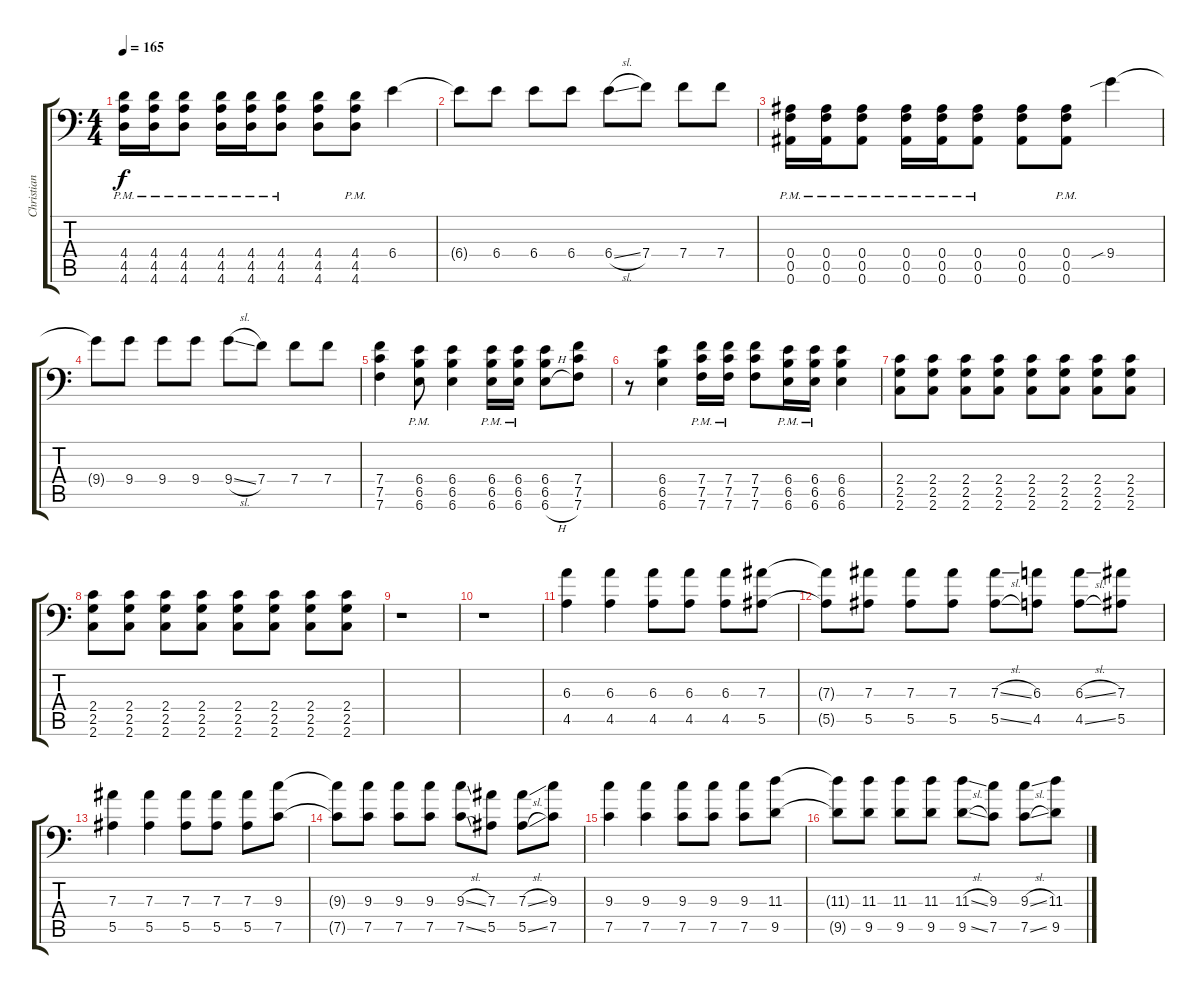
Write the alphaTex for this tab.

\track ("Christian" "Christian") {instrument distortionguitar}
\staff {score tabs}
\tuning (C4 G3 Eb3 Bb2 F2 Bb1) {hide}
\ts (4 4)
\tempo 165
\clef f4
\ks c
(4.4 4.5{pm} 4.6).16{dy f} (4.4 4.5{pm} 4.6).16 (4.4 4.5{pm} 4.6).8 (4.4 4.5{pm} 4.6).16 (4.4 4.5{pm} 4.6).16 (4.4 4.5{pm} 4.6).8 (4.4 4.5 4.6).8 (4.4 4.5 4.6{pm}).8 6.4.4 |
6.4{t}.8 6.4.8 6.4.8 6.4.8 6.4{sl}.8 7.4.8 7.4.8 7.4.8 |
(0.4 0.5{pm} 0.6).16 (0.4 0.5{pm} 0.6).16 (0.4 0.5{pm} 0.6).8 (0.4 0.5{pm} 0.6).16 (0.4 0.5{pm} 0.6).16 (0.4 0.5{pm} 0.6).8 (0.4 0.5 0.6).8 (0.4 0.5{pm} 0.6).8 9.4{sib}.4 |
9.4{t}.8 9.4.8 9.4.8 9.4.8 9.4{sl}.8 7.4.8 7.4.8 7.4.8 |
(7.4 7.5 7.6).4 (6.4 6.5{pm} 6.6).8 (6.4 6.5 6.6).4 (6.4 6.5{pm} 6.6).16 (6.4 6.5{pm} 6.6).16 (6.4 6.5 6.6{h}).8 (7.4 7.5 7.6).8 |
r.8 (6.4 6.5 6.6).4 (7.4 7.5{pm} 7.6).16 (7.4 7.5{pm} 7.6).16 (7.4 7.5 7.6).8 (6.4 6.5{pm} 6.6).16 (6.4 6.5{pm} 6.6).16 (6.4 6.5 6.6).4 |
(2.4 2.5 2.6).8 (2.4 2.5 2.6).8 (2.4 2.5 2.6).8 (2.4 2.5 2.6).8 (2.4 2.5 2.6).8 (2.4 2.5 2.6).8 (2.4 2.5 2.6).8 (2.4 2.5 2.6).8 |
(2.4 2.5 2.6).8 (2.4 2.5 2.6).8 (2.4 2.5 2.6).8 (2.4 2.5 2.6).8 (2.4 2.5 2.6).8 (2.4 2.5 2.6).8 (2.4 2.5 2.6).8 (2.4 2.5 2.6).8 |
r.1 |
r.1 |
(6.3 4.5).4 (6.3 4.5).4 (6.3 4.5).8 (6.3 4.5).8 (6.3 4.5).8 (7.3 5.5).8 |
(7.3{t} 5.5{t}).8 (7.3 5.5).8 (7.3 5.5).8 (7.3 5.5).8 (7.3{sl} 5.5{sl}).8 (6.3 4.5).8 (6.3{sl} 4.5{sl}).8 (7.3 5.5).8 |
(7.3 5.5).4 (7.3 5.5).4 (7.3 5.5).8 (7.3 5.5).8 (7.3 5.5).8 (9.3 7.5).8 |
(9.3{t} 7.5{t}).8 (9.3 7.5).8 (9.3 7.5).8 (9.3 7.5).8 (9.3{sl} 7.5{sl}).8 (7.3 5.5).8 (7.3{sl} 5.5{sl}).8 (9.3 7.5).8 |
(9.3 7.5).4 (9.3 7.5).4 (9.3 7.5).8 (9.3 7.5).8 (9.3 7.5).8 (11.3 9.5).8 |
(11.3{t} 9.5{t}).8 (11.3 9.5).8 (11.3 9.5).8 (11.3 9.5).8 (11.3{sl} 9.5{sl}).8 (9.3 7.5).8 (9.3{sl} 7.5{sl}).8 (11.3 9.5).8
